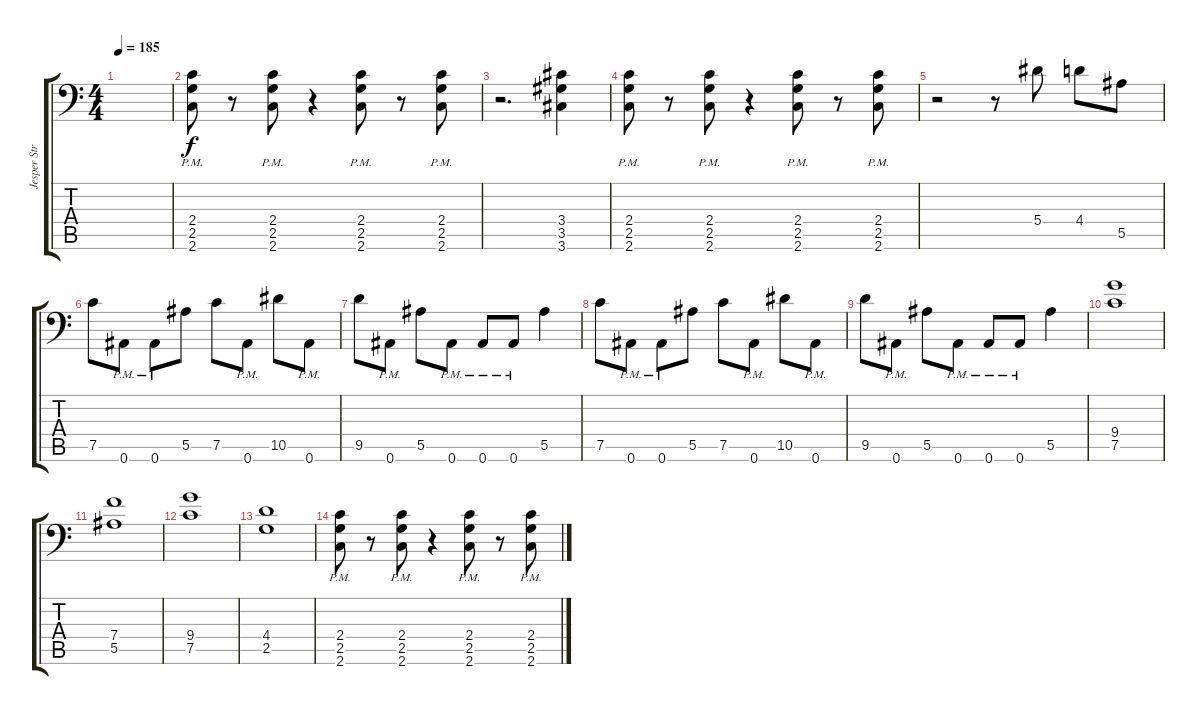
\track ("Jesper Strömblad" "Jesper Str") {instrument distortionguitar}
\staff {score tabs}
\tuning (C4 G3 Eb3 Bb2 F2 Bb1) {hide}
\ts (4 4)
\tempo 185
\clef f4
\ks c
|
(2.4{pm} 2.5{pm} 2.6{pm}).8 r.8 (2.4{pm} 2.5{pm} 2.6{pm}).8 r.4 (2.4{pm} 2.5{pm} 2.6{pm}).8 r.8 (2.4{pm} 2.5{pm} 2.6{pm}).8 |
r.2{d} (3.4 3.5 3.6).4 |
(2.4{pm} 2.5{pm} 2.6{pm}).8 r.8 (2.4{pm} 2.5{pm} 2.6{pm}).8 r.4 (2.4{pm} 2.5{pm} 2.6{pm}).8 r.8 (2.4{pm} 2.5{pm} 2.6{pm}).8 |
r.2 r.8 5.4.8 4.4.8 5.5.8 |
7.5.8 0.6{pm}.8 0.6{pm}.8 5.5.8 7.5.8 0.6{pm}.8 10.5.8 0.6{pm}.8 |
9.5.8 0.6{pm}.8 5.5.8 0.6{pm}.8 0.6{pm}.8 0.6{pm}.8 5.5.4 |
7.5.8 0.6{pm}.8 0.6{pm}.8 5.5.8 7.5.8 0.6{pm}.8 10.5.8 0.6{pm}.8 |
9.5.8 0.6{pm}.8 5.5.8 0.6{pm}.8 0.6{pm}.8 0.6{pm}.8 5.5.4 |
(9.4 7.5).1 |
(7.4 5.5).1 |
(9.4 7.5).1 |
(4.4 2.5).1 |
(2.4{pm} 2.5{pm} 2.6{pm}).8 r.8 (2.4{pm} 2.5{pm} 2.6{pm}).8 r.4 (2.4{pm} 2.5{pm} 2.6{pm}).8 r.8 (2.4{pm} 2.5{pm} 2.6{pm}).8
